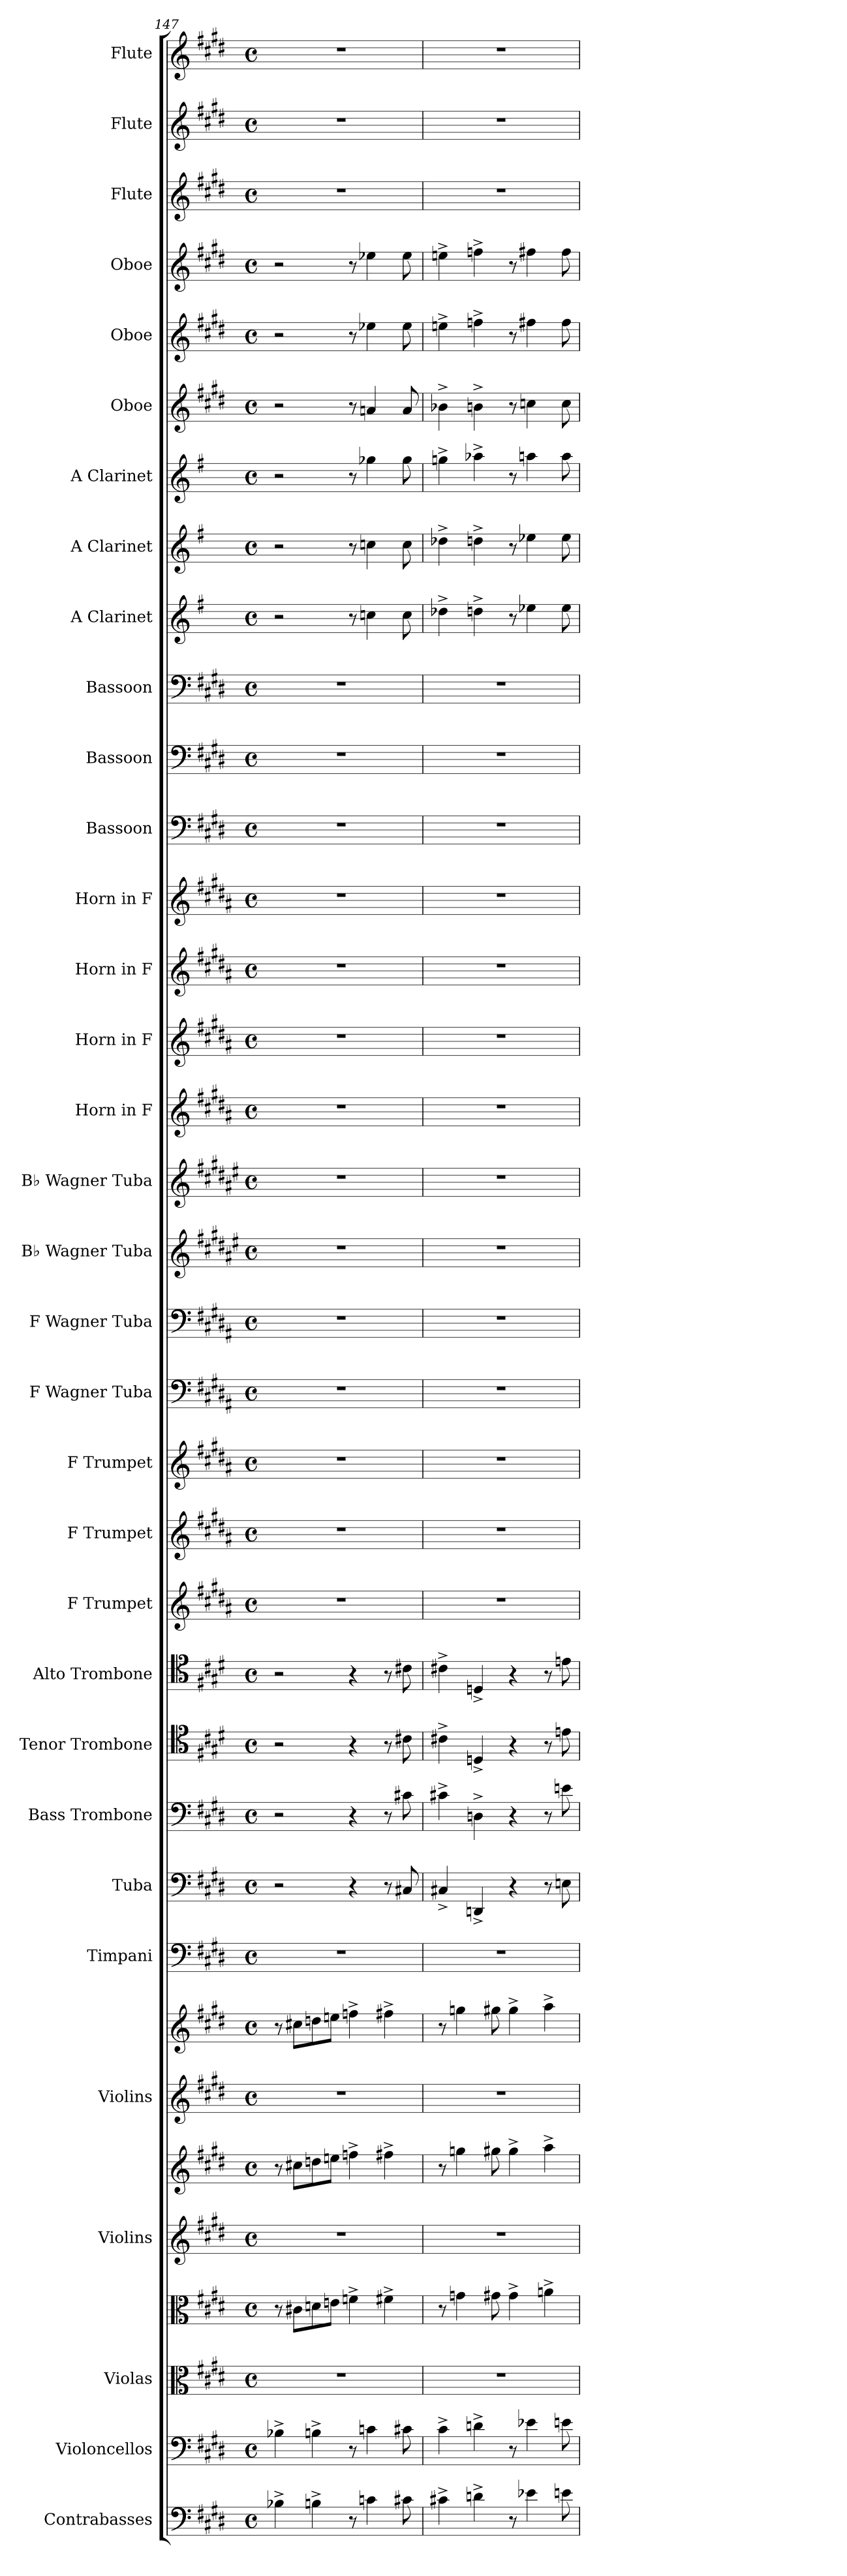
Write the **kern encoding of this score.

**kern	**kern	**kern	**kern	**kern	**kern	**kern	**kern	**kern	**kern	**kern	**kern	**kern	**kern	**kern	**kern	**kern	**kern	**kern	**kern	**kern	**kern	**kern	**kern	**kern	**kern	**kern	**kern	**kern	**kern	**kern	**kern	**kern	**kern	**kern	**kern
*part33	*part32	*part31	*part31	*part30	*part30	*part29	*part29	*part28	*part27	*part26	*part25	*part24	*part23	*part22	*part21	*part20	*part19	*part18	*part17	*part16	*part15	*part14	*part13	*part12	*part11	*part10	*part9	*part8	*part7	*part6	*part5	*part4	*part3	*part2	*part1
*staff36	*staff35	*staff34	*staff33	*staff32	*staff31	*staff30	*staff29	*staff28	*staff27	*staff26	*staff25	*staff24	*staff23	*staff22	*staff21	*staff20	*staff19	*staff18	*staff17	*staff16	*staff15	*staff14	*staff13	*staff12	*staff11	*staff10	*staff9	*staff8	*staff7	*staff6	*staff5	*staff4	*staff3	*staff2	*staff1
*I"Contrabasses	*I"Violoncellos	*I"Violas	*	*I"Violins	*	*I"Violins	*	*I"Timpani	*I"Tuba	*I"Bass Trombone	*I"Tenor Trombone	*I"Alto Trombone	*I"F Trumpet	*I"F Trumpet	*I"F Trumpet	*I"F Wagner Tuba	*I"F Wagner Tuba	*I"B♭ Wagner Tuba	*I"B♭ Wagner Tuba	*I"Horn in F	*I"Horn in F	*I"Horn in F	*I"Horn in F	*I"Bassoon	*I"Bassoon	*I"Bassoon	*I"A Clarinet	*I"A Clarinet	*I"A Clarinet	*I"Oboe	*I"Oboe	*I"Oboe	*I"Flute	*I"Flute	*I"Flute
*I'Cbs.	*I'Vcs.	*I'Vlas.	*	*I'Vlns.	*	*I'Vlns.	*	*I'Timp.	*I'Tba.	*I'B. Tbn.	*I'T. Tbn.	*I'A. Tbn.	*I'F Tpt.	*I'F Tpt.	*I'F Tpt.	*I'F Wag. Tu.	*I'F Wag. Tu.	*I'B♭ Wag. Tu.	*I'B♭ Wag. Tu.	*	*	*	*	*I'Bsn.	*I'Bsn.	*I'Bsn.	*I'A Cl.	*I'A Cl.	*I'A Cl.	*I'Ob.	*I'Ob.	*I'Ob.	*I'Fl.	*I'Fl.	*I'Fl.
*clefF4	*clefF4	*clefC3	*clefC3	*clefG2	*clefG2	*clefG2	*clefG2	*clefF4	*clefF4	*clefF4	*clefC4	*clefC4	*clefG2	*clefG2	*clefG2	*clefF4	*clefF4	*clefG2	*clefG2	*clefG2	*clefG2	*clefG2	*clefG2	*clefF4	*clefF4	*clefF4	*clefG2	*clefG2	*clefG2	*clefG2	*clefG2	*clefG2	*clefG2	*clefG2	*clefG2
*ITrd7c12	*	*	*	*	*	*	*	*	*	*	*	*	*ITrd-3c-5	*ITrd-3c-5	*ITrd-3c-5	*ITrd4c7	*ITrd4c7	*ITrd1c2	*ITrd1c2	*ITrd4c7	*ITrd4c7	*ITrd4c7	*ITrd4c7	*	*	*	*ITrd2c3	*ITrd2c3	*ITrd2c3	*	*	*	*	*	*
*k[f#c#g#d#]	*k[f#c#g#d#]	*k[f#c#g#d#]	*k[f#c#g#d#]	*k[f#c#g#d#]	*k[f#c#g#d#]	*k[f#c#g#d#]	*k[f#c#g#d#]	*k[f#c#g#d#]	*k[f#c#g#d#]	*k[f#c#g#d#]	*k[f#c#g#d#]	*k[f#c#g#d#]	*k[f#c#g#d#]	*k[f#c#g#d#]	*k[f#c#g#d#]	*k[f#c#g#d#]	*k[f#c#g#d#]	*k[f#c#g#d#]	*k[f#c#g#d#]	*k[f#c#g#d#]	*k[f#c#g#d#]	*k[f#c#g#d#]	*k[f#c#g#d#]	*k[f#c#g#d#]	*k[f#c#g#d#]	*k[f#c#g#d#]	*k[f#c#g#d#]	*k[f#c#g#d#]	*k[f#c#g#d#]	*k[f#c#g#d#]	*k[f#c#g#d#]	*k[f#c#g#d#]	*k[f#c#g#d#]	*k[f#c#g#d#]	*k[f#c#g#d#]
*M4/4	*M4/4	*M4/4	*M4/4	*M4/4	*M4/4	*M4/4	*M4/4	*M4/4	*M4/4	*M4/4	*M4/4	*M4/4	*M4/4	*M4/4	*M4/4	*M4/4	*M4/4	*M4/4	*M4/4	*M4/4	*M4/4	*M4/4	*M4/4	*M4/4	*M4/4	*M4/4	*M4/4	*M4/4	*M4/4	*M4/4	*M4/4	*M4/4	*M4/4	*M4/4	*M4/4
*met(c)	*met(c)	*met(c)	*met(c)	*met(c)	*met(c)	*met(c)	*met(c)	*met(c)	*met(c)	*met(c)	*met(c)	*met(c)	*met(c)	*met(c)	*met(c)	*met(c)	*met(c)	*met(c)	*met(c)	*met(c)	*met(c)	*met(c)	*met(c)	*met(c)	*met(c)	*met(c)	*met(c)	*met(c)	*met(c)	*met(c)	*met(c)	*met(c)	*met(c)	*met(c)	*met(c)
=147	=147	=147	=147	=147	=147	=147	=147	=147	=147	=147	=147	=147	=147	=147	=147	=147	=147	=147	=147	=147	=147	=147	=147	=147	=147	=147	=147	=147	=147	=147	=147	=147	=147	=147	=147
4BB-X^\	4B-X^\	1r	8r	1r	8r	1r	8r	1r	2r	2r	2r	2r	1r	1r	1r	1r	1r	1r	1r	1r	1r	1r	1r	1r	1r	1r	2r	2r	2r	2r	2r	2r	1r	1r	1r
.	.	.	8c#X\L	.	8cc#X\L	.	8cc#X\L	.	.	.	.	.	.	.	.	.	.	.	.	.	.	.	.	.	.	.	.	.	.	.	.	.	.	.	.
4BBn^\	4Bn^\	.	8dn\	.	8ddn\	.	8ddn\	.	.	.	.	.	.	.	.	.	.	.	.	.	.	.	.	.	.	.	.	.	.	.	.	.	.	.	.
.	.	.	8en\J	.	8een\J	.	8een\J	.	.	.	.	.	.	.	.	.	.	.	.	.	.	.	.	.	.	.	.	.	.	.	.	.	.	.	.
8r	8r	.	4fn^\	.	4ffn^\	.	4ffn^\	.	4r	4r	4r	4r	.	.	.	.	.	.	.	.	.	.	.	.	.	.	8r	8r	8r	8r	8r	8r	.	.	.
4Cn\	4cn\	.	.	.	.	.	.	.	.	.	.	.	.	.	.	.	.	.	.	.	.	.	.	.	.	.	4an\	4an\	4ee-X\	4an/	4ee-X\	4ee-X\	.	.	.
.	.	.	4f#X^\	.	4ff#X^\	.	4ff#X^\	.	8r	8r	8r	8r	.	.	.	.	.	.	.	.	.	.	.	.	.	.	.	.	.	.	.	.	.	.	.
8C#X\	8c#X\	.	.	.	.	.	.	.	8C#X/	8c#X\	8c#X\	8c#X\	.	.	.	.	.	.	.	.	.	.	.	.	.	.	8a\	8a\	8ee-\	8a/	8ee-\	8ee-\	.	.	.
=148	=148	=148	=148	=148	=148	=148	=148	=148	=148	=148	=148	=148	=148	=148	=148	=148	=148	=148	=148	=148	=148	=148	=148	=148	=148	=148	=148	=148	=148	=148	=148	=148	=148	=148	=148
4C#X^\	4c#^\	1r	8r	1r	8r	1r	8r	1r	4C#X^/	4c#X^\	4c#X^\	4c#X^\	1r	1r	1r	1r	1r	1r	1r	1r	1r	1r	1r	1r	1r	1r	4b-X^\	4b-X^\	4een^\	4b-X^\	4een^\	4een^\	1r	1r	1r
.	.	.	4gn\	.	4ggn\	.	4ggn\	.	.	.	.	.	.	.	.	.	.	.	.	.	.	.	.	.	.	.	.	.	.	.	.	.	.	.	.
4Dn^\	4dn^\	.	.	.	.	.	.	.	4DDn^/	4Dn^\	4Dn^/	4Dn^/	.	.	.	.	.	.	.	.	.	.	.	.	.	.	4bn^\	4bn^\	4ffn^\	4bn^\	4ffn^\	4ffn^\	.	.	.
.	.	.	8g#X\	.	8gg#X\	.	8gg#X\	.	.	.	.	.	.	.	.	.	.	.	.	.	.	.	.	.	.	.	.	.	.	.	.	.	.	.	.
8r	8r	.	4g#^\	.	4gg#^\	.	4gg#^\	.	4r	4r	4r	4r	.	.	.	.	.	.	.	.	.	.	.	.	.	.	8r	8r	8r	8r	8r	8r	.	.	.
4E-X\	4e-X\	.	.	.	.	.	.	.	.	.	.	.	.	.	.	.	.	.	.	.	.	.	.	.	.	.	4ccn\	4ccn\	4ff#X\	4ccn\	4ff#X\	4ff#X\	.	.	.
.	.	.	4an^\	.	4aa^\	.	4aa^\	.	8r	8r	8r	8r	.	.	.	.	.	.	.	.	.	.	.	.	.	.	.	.	.	.	.	.	.	.	.
8En\	8en\	.	.	.	.	.	.	.	8En\	8en\	8en\	8en\	.	.	.	.	.	.	.	.	.	.	.	.	.	.	8cc\	8cc\	8ff#\	8cc\	8ff#\	8ff#\	.	.	.
=	=	=	=	=	=	=	=	=	=	=	=	=	=	=	=	=	=	=	=	=	=	=	=	=	=	=	=	=	=	=	=	=	=	=	=
*-	*-	*-	*-	*-	*-	*-	*-	*-	*-	*-	*-	*-	*-	*-	*-	*-	*-	*-	*-	*-	*-	*-	*-	*-	*-	*-	*-	*-	*-	*-	*-	*-	*-	*-	*-
